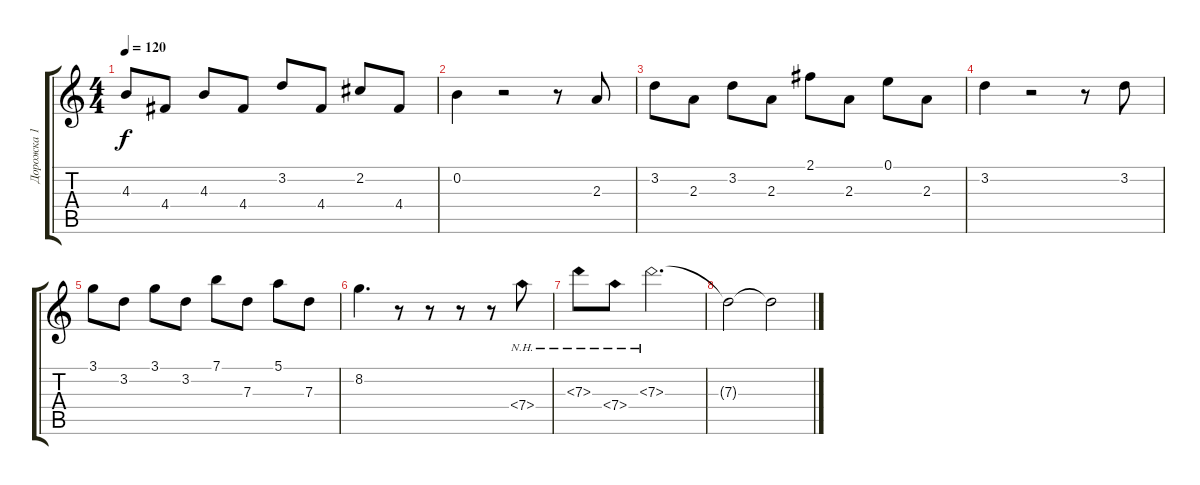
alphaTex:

\track ("Дорожка 1" "Дорожка 1") {instrument electricguitarclean}
\staff {score tabs}
\tuning (E4 B3 G3 D3 A2 E2) {hide}
\ts (4 4)
\tempo 120
\clef g2
\ks c
4.3.8{dy f} 4.4.8 4.3.8 4.4.8 3.2.8 4.4.8 2.2.8 4.4.8 |
0.2.4 r.2 r.8 2.3.8 |
3.2.8 2.3.8 3.2.8 2.3.8 2.1.8 2.3.8 0.1.8 2.3.8 |
3.2.4 r.2 r.8 3.2.8 |
3.1.8 3.2.8 3.1.8 3.2.8 7.1.8 7.3.8 5.1.8 7.3.8 |
8.2.4{d} r.8 r.8 r.8 r.8 7.4{nh}.8 |
7.3{nh}.8 7.4{nh}.8 7.3{nh}.2{d} |
7.3{t}.2 7.3{t}.2
